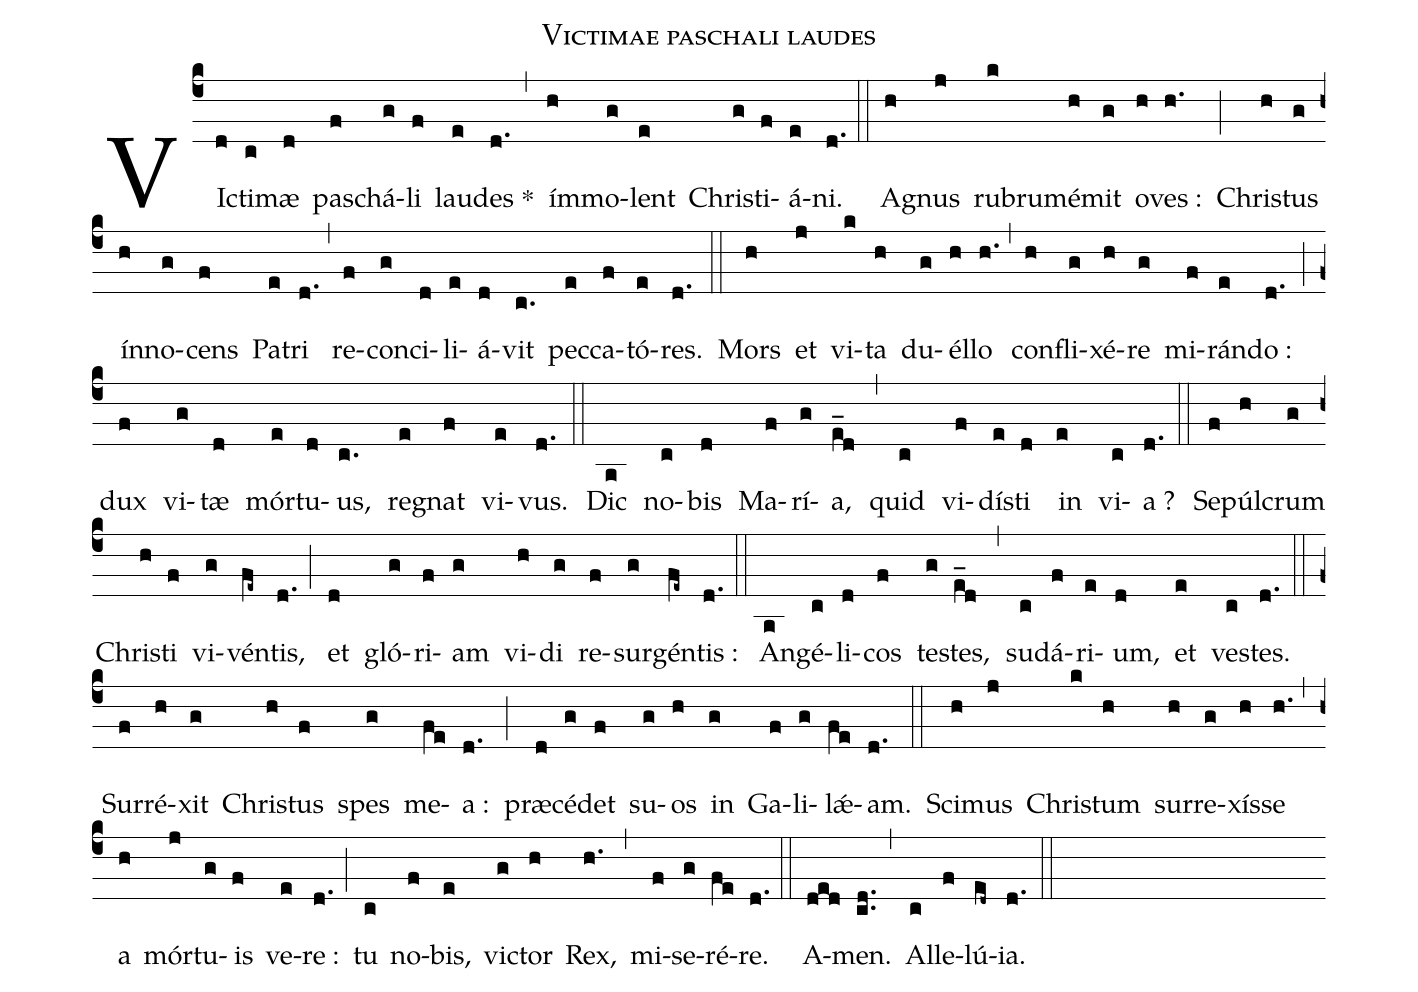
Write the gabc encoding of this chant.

name:Victimae paschali laudes;
%%
(c4) VI(d)cti(c)mæ(d) pas(f)chá(g)li(f) lau(e)des *(d.) (,) ím(h)mo(g)lent(e) Chri(g)sti(f)á(e)ni.(d.) (::)

A(h)gnus(j) rubrum(k)é(h)mit(g) o(h)ves :(h.) (;) Chri(h)stus(g) ín(h)no(g)cens(f) Pa(e)tri(d.) (,) re(f)con(g)ci(d)li(e)á(d)vit(c.) pec(e)ca(f)tó(e)res.(d.) (::)

Mors(h) et(j) vi(k)ta(h) du(g)él(h)lo(h.) (,) con(h)fli(g)xé(h)re(g) mi(f)rán(e)do :(d.) (;) dux(f) vi(g)tæ(d) mór(e)tu(d)us,(c.) re(e)gnat(f) vi(e)vus.(d.) (::)

Dic(a) no(c)bis(d) Ma(f)rí(g)a,(e_d) (,) quid(c) vi(f)dí(e)sti(d) in(e) vi(c)a ?(d.) (::)

Se(f)púl(h)crum(g) Chri(h)sti(f) vi(g)vé(fe~)ntis,(d.) (;) et(d) gló(g)ri(f)am(g) vi(h)di(g) re(f)sur(g)gé(fe~)ntis :(d.) (::)

An(a)gé(c)li(d)cos(f) te(g)stes,(e_d) (,) su(c)dá(f)ri(e)um,(d) et(e) ves(c)tes.(d.) (::)

Sur(f)ré(h)xit(g) Chri(h)stus(f) spes(g) me(fe)a :(d.) (;) præ(d)cé(g)det(f) su(g)os(h) in(g) Ga(f)li(g)l<sp>'ae</sp>(fe)am.(d.) (::)

Sci(h)mus(j) Chri(k)stum(h) sur(h)re(g)xís(h)se(h.) (,) a(h) mór(j)tu(g)is(f) ve(e)re :(d.) (;) tu(c) no(f)bis,(e) vi(g)ctor(h) Rex,(h.) (,) mi(f)se(g)ré(fe)re.(d.) (::)

A(ded)men.(cd..) (,) Al(c)le(f)lú(ed~)ia.(d.) (::)
